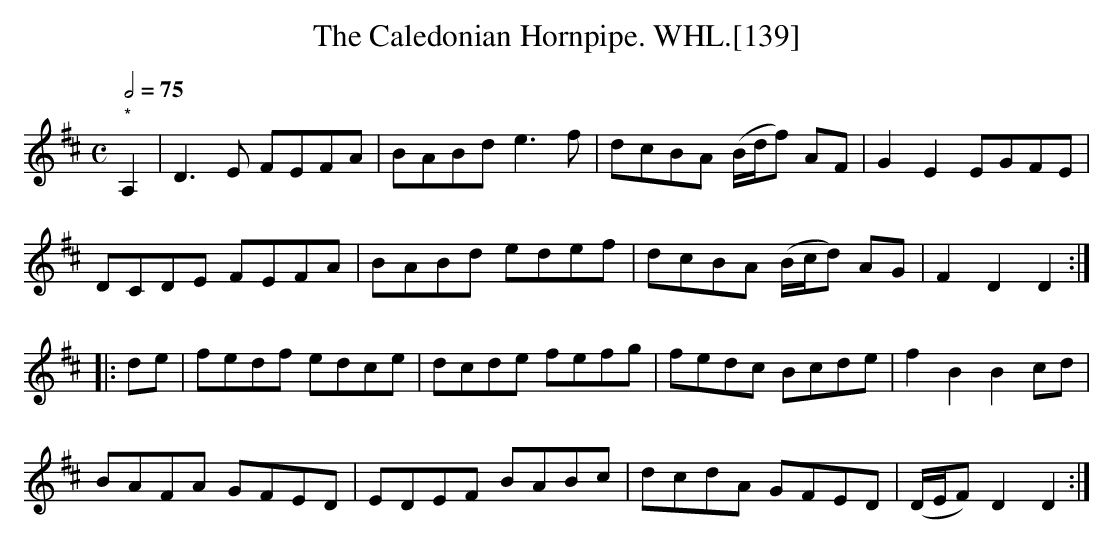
X:1
T:Caledonian Hornpipe. WHL.[139], The
M:C
L:1/8
Q:2/4=75
K:D
"*"A,2 | D3E FEFA | BABd e3f | dcBA (B/d/f) AF | G2E2 EGFE |
DCDE FEFA | BABd edef | dcBA (B/c/d) AG | F2D2D2:|
|: de | fedf edce | dcde fefg | fedc Bcde | f2B2B2 cd |
BAFA GFED | EDEF BABc | dcdA GFED | (D/E/F) D2D2:|
